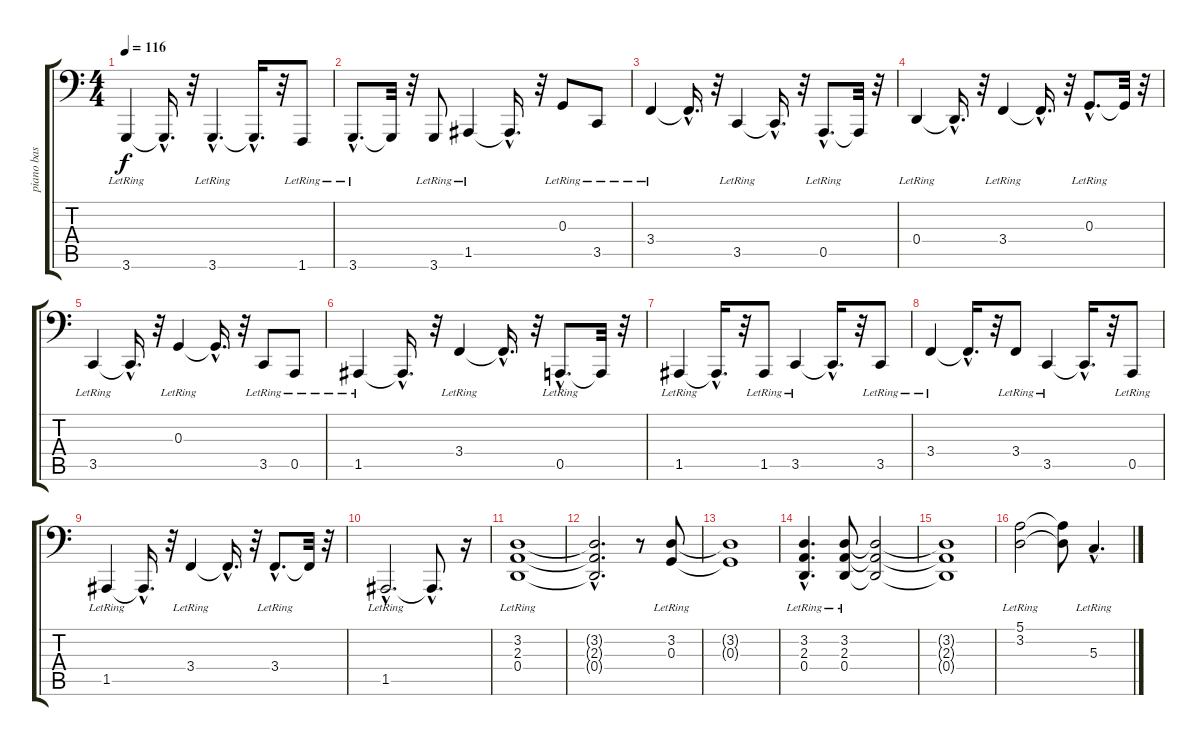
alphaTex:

\track ("piano bas" "piano bas") {instrument acousticgrandpiano}
\staff {score tabs}
\tuning (E3 B2 G2 D2 A1 E1) {hide}
\ts (4 4)
\tempo 116
\clef f4
\ks c
3.6{lr}.4{dy f} 3.6{hac t}.16{d} r.32 3.6{hac lr}.4{d} 3.6{hac t}.16{d} r.32 1.6{lr}.8 |
3.6{hac lr}.8{d} 3.6{t}.32 r.32 3.6{lr}.8 1.5{lr}.4 1.5{hac t}.16{d} r.32 0.3{lr}.8 3.5{lr}.8 |
3.4{lr}.4 3.4{hac t}.16{d} r.32 3.5{lr}.4 3.5{hac t}.16{d} r.32 0.5{hac lr}.8{d} 0.5{t}.32 r.32 |
0.4{lr}.4 0.4{hac t}.16{d} r.32 3.4{lr}.4 3.4{hac t}.16{d} r.32 0.3{hac lr}.8{d} 0.3{t}.32 r.32 |
3.5{lr}.4 3.5{hac t}.16{d} r.32 0.3{lr}.4 0.3{hac t}.16{d} r.32 3.5{lr}.8 0.5{lr}.8 |
1.5{lr}.4 1.5{hac t}.16{d} r.32 3.4{lr}.4 3.4{hac t}.16{d} r.32 0.5{hac lr}.8{d} 0.5{t}.32 r.32 |
1.5{lr}.4 1.5{hac t}.16{d} r.32 1.5{lr}.8 3.5{lr}.4 3.5{hac t}.16{d} r.32 3.5{lr}.8 |
3.4{lr}.4 3.4{hac t}.16{d} r.32 3.4{lr}.8 3.5{lr}.4 3.5{hac t}.16{d} r.32 0.5{lr}.8 |
1.5{lr}.4 1.5{hac t}.16{d} r.32 3.4{lr}.4 3.4{hac t}.16{d} r.32 3.4{hac lr}.8{d} 3.4{t}.32 r.32 |
1.5{hac lr}.2{d} 1.5{hac t}.8{d} r.16 |
(3.2{lr} 2.3{lr} 0.4{lr}).1 |
(3.2{hac t} 2.3{hac t} 0.4{hac t}).2{d} r.8 (3.2{lr} 0.3{lr}).8 |
(3.2{t} 0.3{t}).1 |
(3.2{hac lr} 2.3{hac lr} 0.4{hac lr}).4{d} (3.2{lr} 2.3{lr} 0.4{lr}).8 (3.2{t} 2.3{t} 0.4{t}).2 |
(3.2{t} 2.3{t} 0.4{t}).1 |
(5.1{lr} 3.2{lr}).2 (5.1{t} 3.2{t}).8 5.3{hac lr}.4{d}
